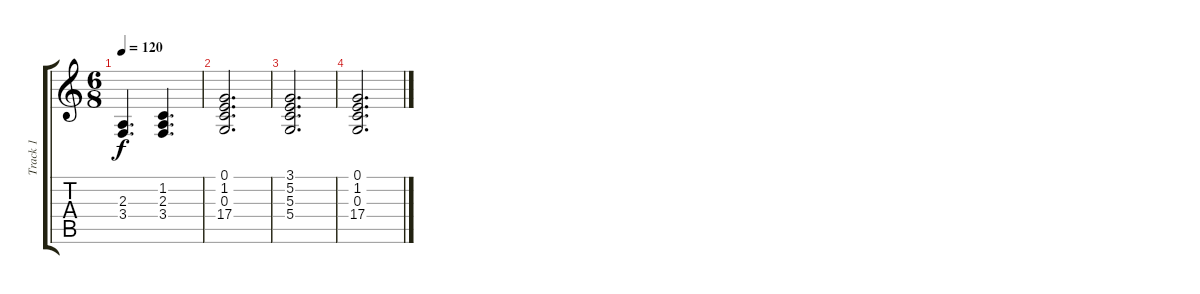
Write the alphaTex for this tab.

\track ("Track 1" "Track 1") {instrument acousticgrandpiano}
\staff {score tabs}
\tuning (E4 B3 G3 D3 A2 E2) {hide}
\ts (6 8)
\tempo 120
\clef g2
\ks c
(2.3 3.4).4{d dy f} (1.2 2.3 3.4).4{d} |
(0.1 1.2 0.3 17.4).2{d} |
(3.1 5.2 5.3 5.4).2{d} |
(0.1 1.2 0.3 17.4).2{d}
